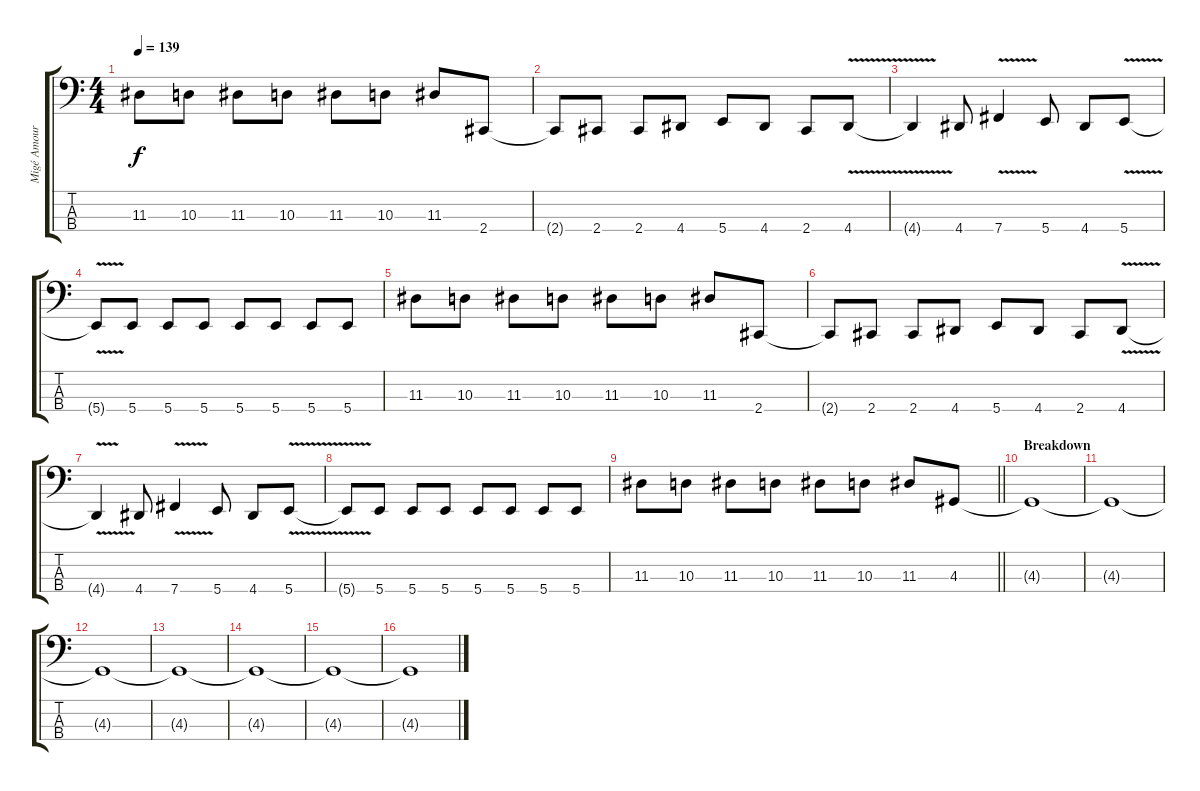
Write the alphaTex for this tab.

\track ("Migé Amour (Bass)" "Migé Amour") {instrument electricbassfinger}
\staff {score tabs}
\tuning (D2 A1 E1 B0) {hide}
\ts (4 4)
\tempo 139
\clef f4
\ks c
11.3.8{dy f} 10.3.8 11.3.8 10.3.8 11.3.8 10.3.8 11.3.8 2.4.8 |
2.4{t}.8 2.4.8 2.4.8 4.4.8 5.4.8 4.4.8 2.4.8 4.4{v}.8 |
4.4{t}.4 4.4.8 7.4{v}.4 5.4.8 4.4.8 5.4{v}.8 |
5.4{t}.8 5.4.8 5.4.8 5.4.8 5.4.8 5.4.8 5.4.8 5.4.8 |
11.3.8 10.3.8 11.3.8 10.3.8 11.3.8 10.3.8 11.3.8 2.4.8 |
2.4{t}.8 2.4.8 2.4.8 4.4.8 5.4.8 4.4.8 2.4.8 4.4{v}.8 |
4.4{t}.4 4.4.8 7.4{v}.4 5.4.8 4.4.8 5.4{v}.8 |
5.4{t}.8 5.4.8 5.4.8 5.4.8 5.4.8 5.4.8 5.4.8 5.4.8 |
\barLineRight lightlight
11.3.8 10.3.8 11.3.8 10.3.8 11.3.8 10.3.8 11.3.8 4.3.8 |
\section ("" "Breakdown")
4.3{t}.1 |
4.3{t}.1 |
4.3{t}.1 |
4.3{t}.1 |
4.3{t}.1 |
4.3{t}.1 |
4.3{t}.1
